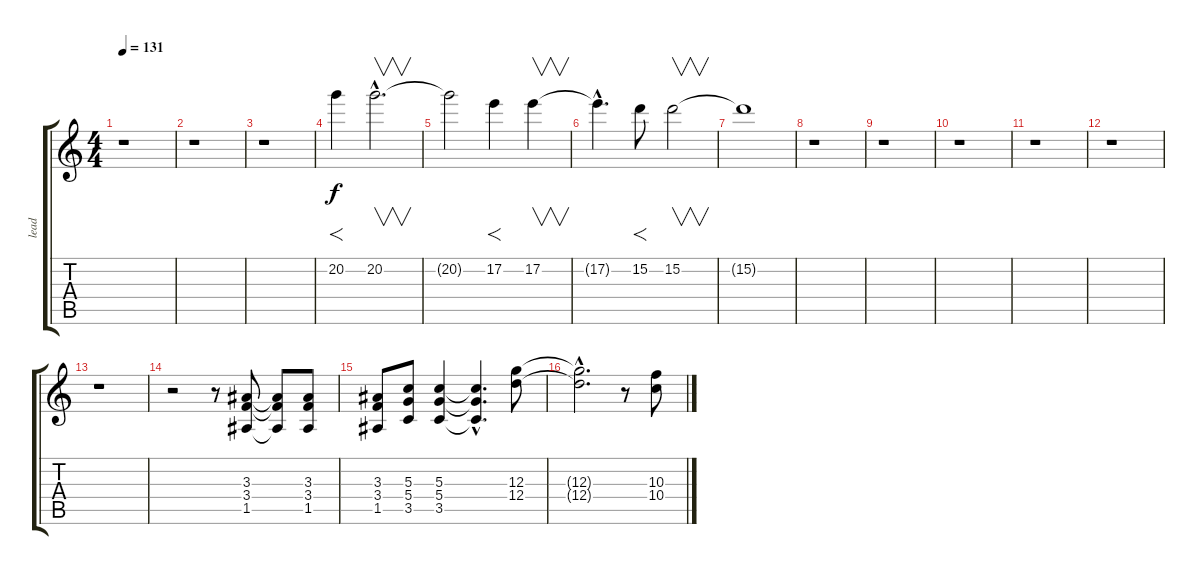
\track ("lead" "lead") {instrument distortionguitar}
\staff {score tabs}
\tuning (E4 B3 G3 D3 A2 D2) {hide}
\ts (4 4)
\tempo 131
\clef g2
\ks c
r.1{dy f} |
r.1 |
r.1 |
20.2.4{f} 20.2{hac}.2{v d} |
20.2{t}.2 17.2.4{f} 17.2.4{v} |
17.2{hac t}.4{d} 15.2.8{f} 15.2.2{v} |
15.2{t}.1 |
r.1 |
r.1 |
r.1 |
r.1 |
r.1 |
r.1 |
r.2 r.8 (3.3 3.4 1.5).8 (3.3{t} 3.4{t} 1.5{t}).8 (3.3 3.4 1.5).8 |
(3.3 3.4 1.5).8 (5.3 5.4 3.5).8 (5.3 5.4 3.5).4 (5.3{hac t} 5.4{hac t} 3.5{hac t}).4{d} (12.3 12.4).8 |
(12.3{hac t} 12.4{hac t}).2{d} r.8 (10.3 10.4).8
